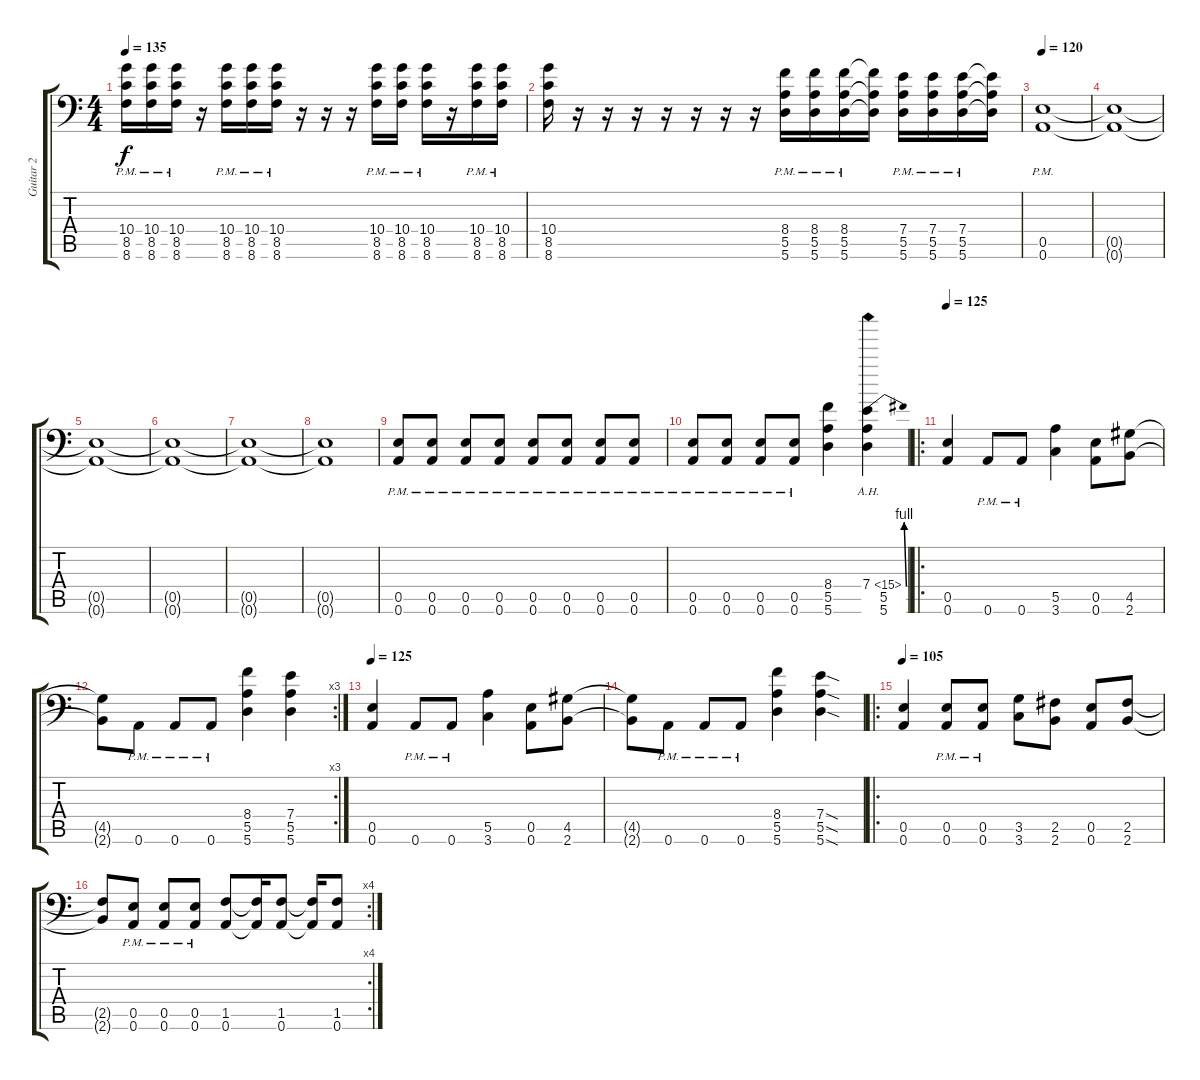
\track ("Guitar 2" "Guitar 2") {instrument distortionguitar}
\staff {score tabs}
\tuning (B3 Gb3 D3 A2 E2 A1) {hide}
\ts (4 4)
\tempo 135
\clef f4
\ks c
(10.4 8.5 8.6{pm}).16{dy f} (10.4 8.5 8.6{pm}).16 (10.4 8.5 8.6{pm}).16 r.16 (10.4 8.5 8.6{pm}).16 (10.4 8.5 8.6{pm}).16 (10.4 8.5 8.6{pm}).16 r.16 r.16 r.16 (10.4 8.5 8.6{pm}).16 (10.4 8.5 8.6{pm}).16 (10.4 8.5 8.6{pm}).16 r.16 (10.4 8.5 8.6{pm}).16 (10.4 8.5 8.6{pm}).16 |
(10.4 8.5 8.6).16 r.16 r.16 r.16 r.16 r.16 r.16 r.16 (8.4 5.5 5.6{pm}).16 (8.4 5.5 5.6{pm}).16 (8.4 5.5 5.6{pm}).16 (8.4{t} 5.5{t} 5.6{t}).16 (7.4 5.5 5.6{pm}).16 (7.4 5.5 5.6{pm}).16 (7.4 5.5 5.6{pm}).16 (7.4{t} 5.5{t} 5.6{t}).16 |
\tempo 120
(0.5{pm} 0.6{pm}).1 |
(0.5{t} 0.6{t}).1 |
(0.5{t} 0.6{t}).1 |
(0.5{t} 0.6{t}).1 |
(0.5{t} 0.6{t}).1 |
(0.5{t} 0.6{t}).1 |
(0.5 0.6{pm}).8 (0.5 0.6{pm}).8 (0.5 0.6{pm}).8 (0.5 0.6{pm}).8 (0.5 0.6{pm}).8 (0.5 0.6{pm}).8 (0.5 0.6{pm}).8 (0.5 0.6{pm}).8 |
(0.5 0.6{pm}).8 (0.5 0.6{pm}).8 (0.5 0.6{pm}).8 (0.5 0.6{pm}).8 (8.4 5.5 5.6).4 (7.4{be (bend 0 0 60 4) ah 8} 5.5 5.6).4 |
\ro
\tempo 120
\tempo 125
(0.5 0.6).4 0.6{pm}.8 0.6{pm}.8 (5.5 3.6).4 (0.5 0.6).8 (4.5 2.6).8 |
\rc 3
(4.5{t} 2.6{t}).8 0.6{pm}.8 0.6{pm}.8 0.6{pm}.8 (8.4 5.5 5.6).4 (7.4 5.5 5.6).4 |
\tempo 115
\tempo 125
(0.5 0.6).4 0.6{pm}.8 0.6{pm}.8 (5.5 3.6).4 (0.5 0.6).8 (4.5 2.6).8 |
(4.5{t} 2.6{t}).8 0.6{pm}.8 0.6{pm}.8 0.6{pm}.8 (8.4 5.5 5.6).4 (7.4{sod} 5.5{sod} 5.6{sod}).4 |
\ro
\tempo 105
(0.5 0.6).4 (0.5{pm} 0.6{pm}).8 (0.5{pm} 0.6{pm}).8 (3.5 3.6).8 (2.5 2.6).8 (0.5 0.6).8 (2.5 2.6).8 |
\rc 4
(2.5{t} 2.6{t}).8 (0.5{pm} 0.6{pm}).8 (0.5{pm} 0.6{pm}).8 (0.5{pm} 0.6{pm}).8 (1.5 0.6).8 (1.5{t} 0.6{t}).16 (1.5 0.6).8 (1.5{t} 0.6{t}).16 (1.5 0.6).8
